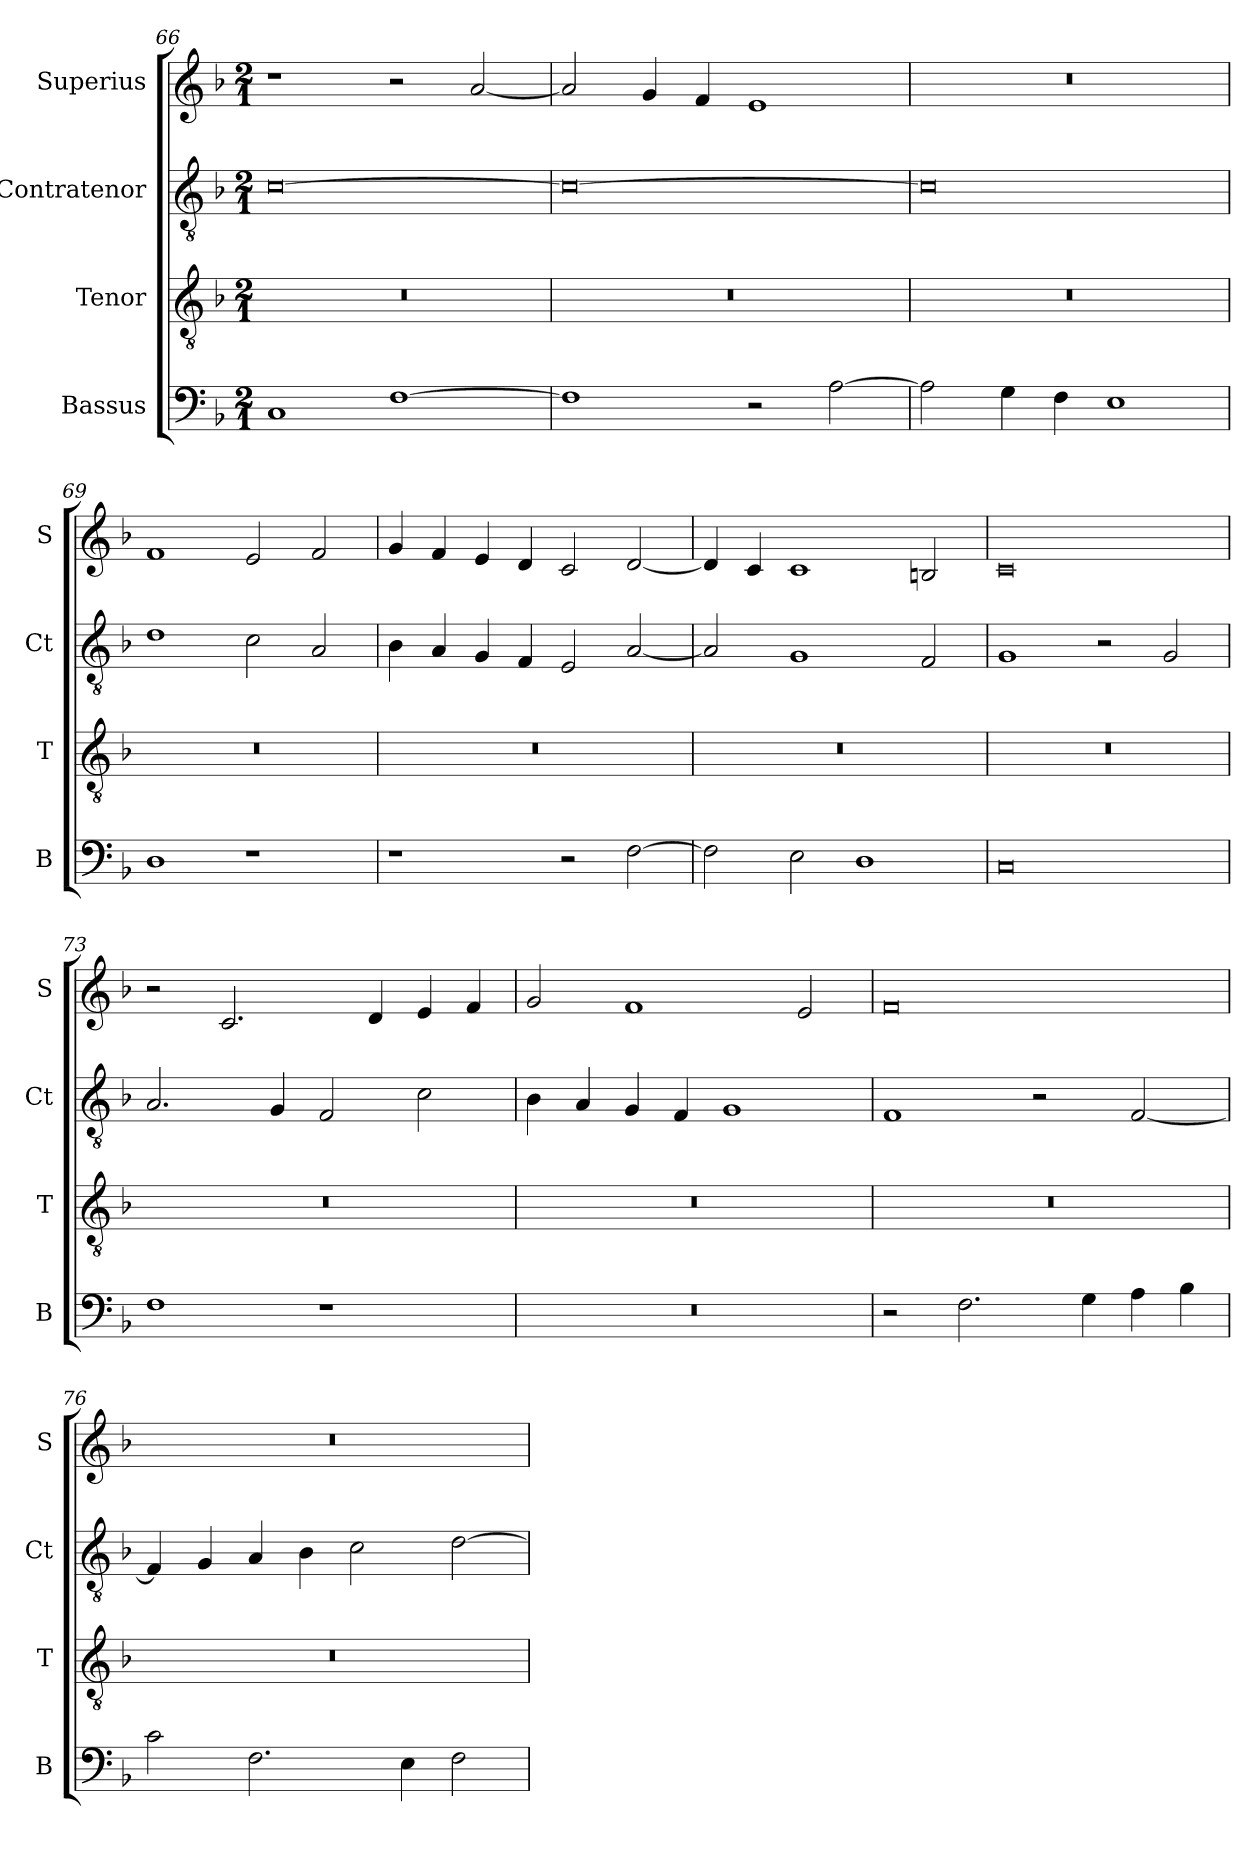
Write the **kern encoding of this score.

**kern	**kern	**kern	**kern
*part4	*part3	*part2	*part1
*staff4	*staff3	*staff2	*staff1
*I"Bassus	*I"Tenor	*I"Contratenor	*I"Superius
*I'B	*I'T	*I'Ct	*I'S
*clefF4	*clefGv2	*clefGv2	*clefG2
*k[b-]	*k[b-]	*k[b-]	*k[b-]
*M2/1	*M2/1	*M2/1	*M2/1
=66	=66	=66	=66
1C	0r	[0c	1r
[1F	.	.	2r
.	.	.	[2a
=67	=67	=67	=67
1F]	0r	0c_	2a]
.	.	.	4g
.	.	.	4f
2r	.	.	1e
[2A	.	.	.
=68	=68	=68	=68
2A]	0r	0c]	0r
4G	.	.	.
4F	.	.	.
1E	.	.	.
=69	=69	=69	=69
1D	0r	1d	1f
1r	.	2c	2e
.	.	2A	2f
=70	=70	=70	=70
1r	0r	4B-	4g
.	.	4A	4f
.	.	4G	4e
.	.	4F	4d
2r	.	2E	2c
[2F	.	[2A	[2d
=71	=71	=71	=71
2F]	0r	2A]	4d]
.	.	.	4c
2E	.	1G	1c
1D	.	.	.
.	.	2F	2Bn
=72	=72	=72	=72
0C	0r	1G	0c
.	.	2r	.
.	.	2G	.
=73	=73	=73	=73
1F	0r	2.A	2r
.	.	.	2.c
.	.	4G	.
1r	.	2F	.
.	.	.	4d
.	.	2c	4e
.	.	.	4f
=74	=74	=74	=74
0r	0r	4B-	2g
.	.	4A	.
.	.	4G	1f
.	.	4F	.
.	.	1G	.
.	.	.	2e
=75	=75	=75	=75
2r	0r	1F	0f
2.F	.	.	.
.	.	2r	.
4G	.	.	.
4A	.	[2F	.
4B-	.	.	.
=76	=76	=76	=76
2c	0r	4F]	0r
.	.	4G	.
2.F	.	4A	.
.	.	4B-	.
.	.	2c	.
4E	.	.	.
2F	.	[2d	.
=	=	=	=
*-	*-	*-	*-
